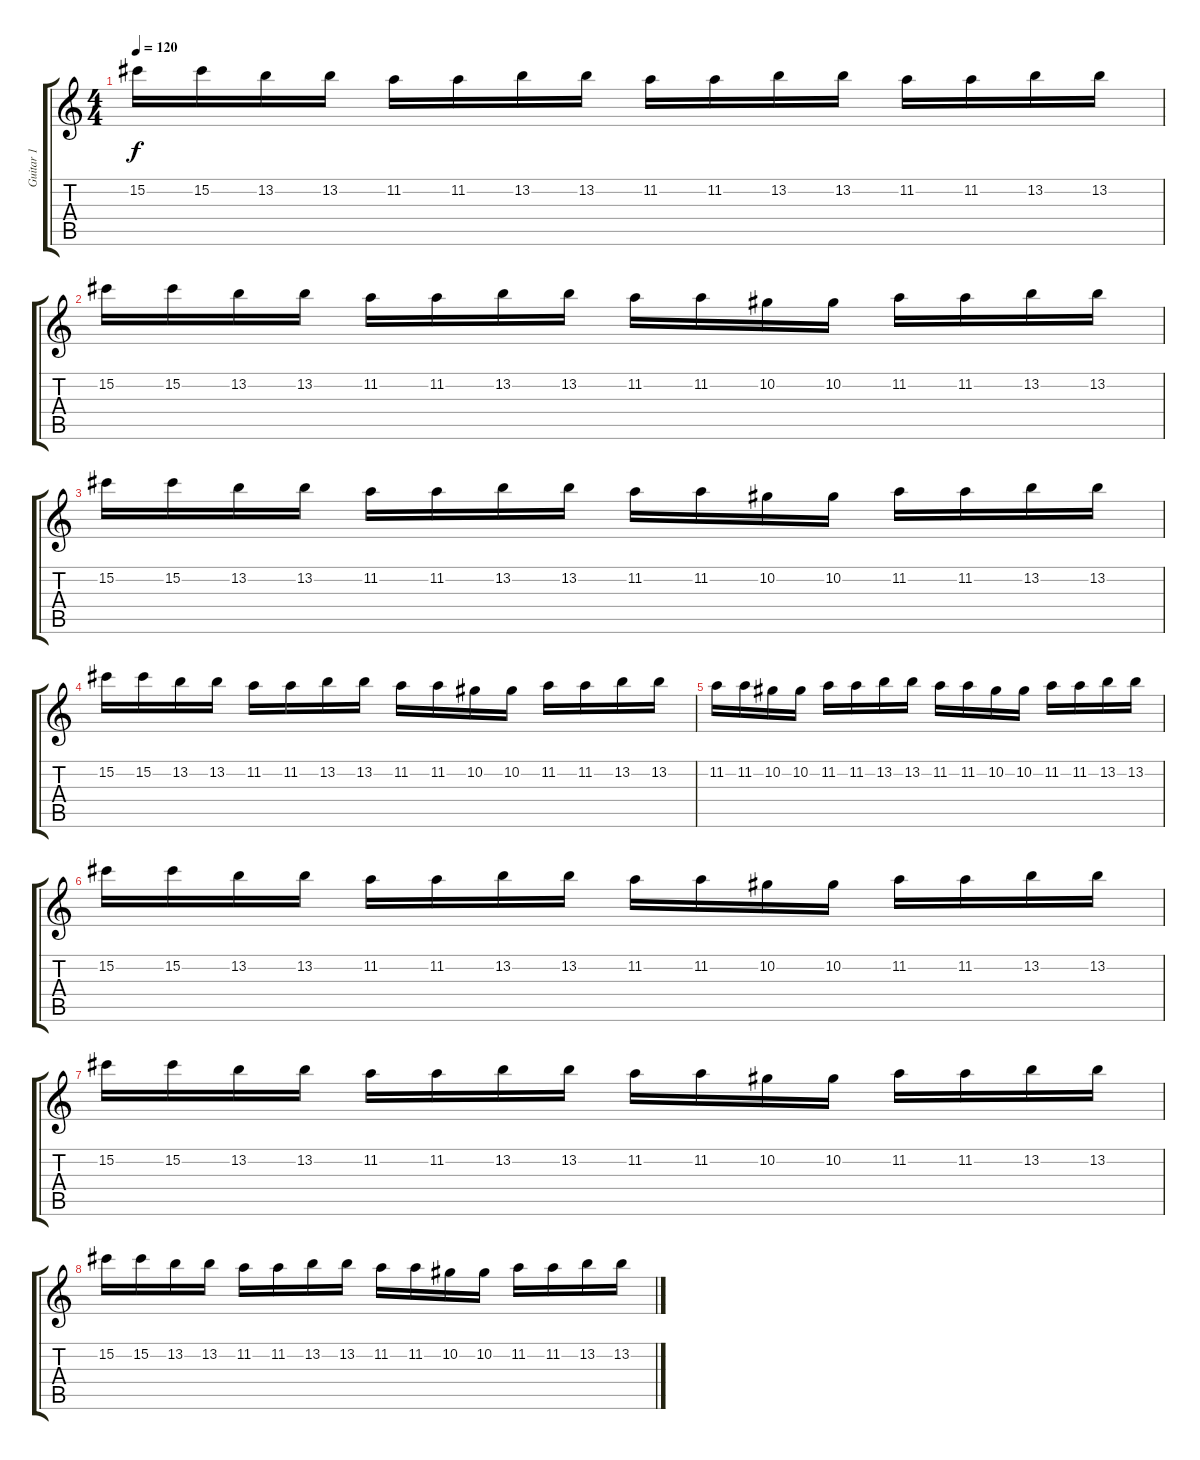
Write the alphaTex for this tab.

\track ("Guitar 1" "Guitar 1") {instrument overdrivenguitar}
\staff {score tabs}
\tuning (Eb4 Bb3 Gb3 Db3 Ab2 Eb2) {hide}
\ts (4 4)
\tempo 120
\clef g2
\ks c
15.2.16{dy f} 15.2.16 13.2.16 13.2.16 11.2.16 11.2.16 13.2.16 13.2.16 11.2.16 11.2.16 13.2.16 13.2.16 11.2.16 11.2.16 13.2.16 13.2.16 |
15.2.16 15.2.16 13.2.16 13.2.16 11.2.16 11.2.16 13.2.16 13.2.16 11.2.16 11.2.16 10.2.16 10.2.16 11.2.16 11.2.16 13.2.16 13.2.16 |
15.2.16 15.2.16 13.2.16 13.2.16 11.2.16 11.2.16 13.2.16 13.2.16 11.2.16 11.2.16 10.2.16 10.2.16 11.2.16 11.2.16 13.2.16 13.2.16 |
15.2.16 15.2.16 13.2.16 13.2.16 11.2.16 11.2.16 13.2.16 13.2.16 11.2.16 11.2.16 10.2.16 10.2.16 11.2.16 11.2.16 13.2.16 13.2.16 |
11.2.16 11.2.16 10.2.16 10.2.16 11.2.16 11.2.16 13.2.16 13.2.16 11.2.16 11.2.16 10.2.16 10.2.16 11.2.16 11.2.16 13.2.16 13.2.16 |
15.2.16 15.2.16 13.2.16 13.2.16 11.2.16 11.2.16 13.2.16 13.2.16 11.2.16 11.2.16 10.2.16 10.2.16 11.2.16 11.2.16 13.2.16 13.2.16 |
15.2.16 15.2.16 13.2.16 13.2.16 11.2.16 11.2.16 13.2.16 13.2.16 11.2.16 11.2.16 10.2.16 10.2.16 11.2.16 11.2.16 13.2.16 13.2.16 |
15.2.16 15.2.16 13.2.16 13.2.16 11.2.16 11.2.16 13.2.16 13.2.16 11.2.16 11.2.16 10.2.16 10.2.16 11.2.16 11.2.16 13.2.16 13.2.16
